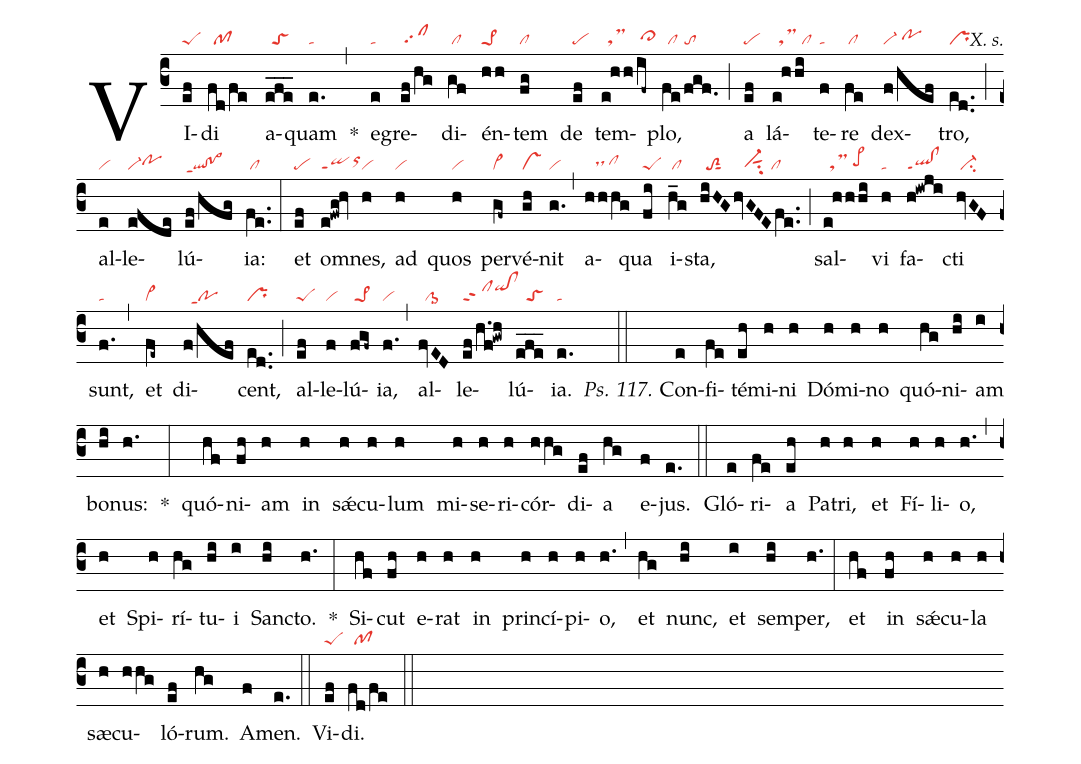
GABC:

nabc-lines:1;
commentary:X. s.;
%%
(c3) VI(ef|peS)di(fd/fe|//pf) a(efe___|//toS)quam(e.|ta) *(,)
e(e|ta)gre(ef/hg|/clhgpp2)di(gf|/cl)én(hh|pe>1)tem(fg|cl) de(ef|pe) tem(e!hh|//tsM|/if~|/cl>hh)plo,(fe/fgf.|//cl//to) (;)
a(ef|pe) lá(e!hhi|//tsM/cl)te(f|ta)re(fe|/cl) dex(f/hef|vi-/pohh)tro,(ed..|pr) (;)
al(e|vi)le(efde|vi-pohh)lú(ef/hfg|ql!po>ppt1)ia:(fe..|/cl) (:)
et(ef|pe) om(e!fwg!hv|qippt1orhi)nes,(h|vi) ad(h|vi) quos(h|vi) per(gf~|cl~)vé(gh|vs)nit(g.|vi) (,)
a(hhhg|///dshh/clhh)qua(fi|peS) i(h_g|/cl)sta,(hiHG|//toS2sut1|/hvGFE/fe..|///vi-hgsut1su2//cl) (;)
sal(e!hhhi|//tsM/pe>hh)vi(h|ta) fa(h!iwji|ql!clppt1)cti(hvGF|/ci-) sunt,(f.|ta) (,)
et(fe~|cl~) di(f/hef|//poppt1)cent,(ed..|pr) (;)
al(ef|peS)le(f|vi)lú(fgf~|/pe>1)ia,(f.|vi) (,) al(fvED|//cl>1)le(ef/h.f!gwh|clppt2qihj!clhj)lú(efe___|///toS)ia.(e.|ta) (::)

<i>Ps. 117.</i> Con(e)fi(fe)té(eh)mi(h)ni(h) Dó(h)mi(h)no(h) quó(hg)ni(hi)am(i) bo(hi)nus:(h.) *(:)
quó(hf)ni(fh)am(h) in(h) s<sp>'ae</sp>(h)cu(h)lum(h) mi(h)se(h)ri(h)cór(hhg)di(ef)a(hg) e(f)jus.(e.) (::)
Gló(e)ri(fe)a(eh) Pa(h)tri,(h) et(h) Fí(h)li(h)o,(h.) (,)
et(h) Spi(h)rí(hg)tu(hi)i(i) Sanc(hi)to.(h.) *(:)
Si(hf)cut(fh) e(h)rat(h) in(h) prin(h)cí(h)pi(h)o,(h.) (,) et(hg) nunc,(hi) et(i) sem(hi)per,(h.) (:)
et(hf) in(fh) s<sp>'ae</sp>(h)cu(h)la(h) sæ(h)cu(hhg)ló(ef)rum.(hg) A(f)men.(e.) (::)

Vi(ef|peS)di.(fd/fe|//pf) (::)
